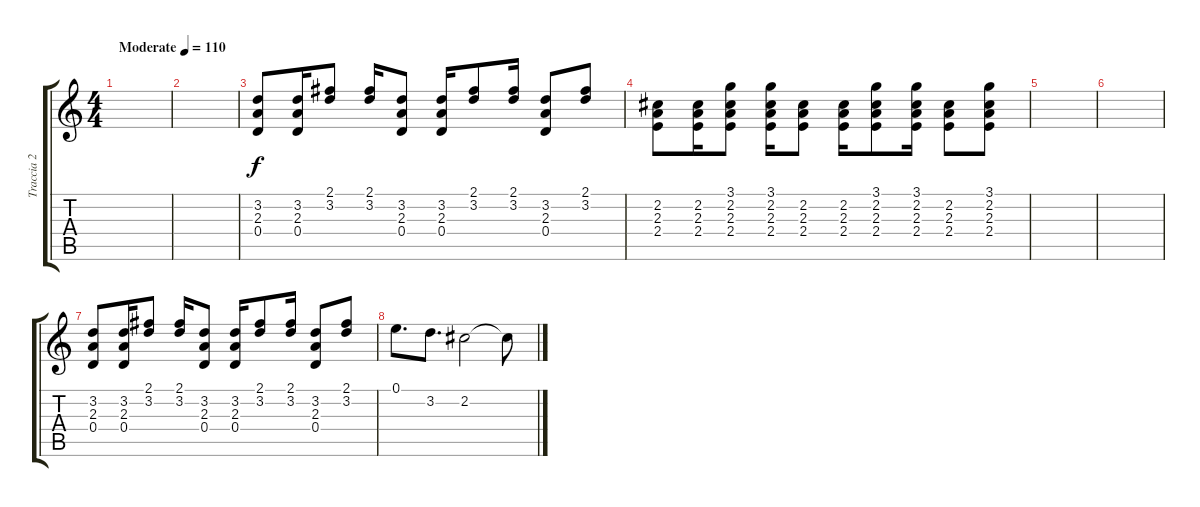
\track ("Traccia 2" "Traccia 2") {instrument acousticguitarsteel}
\staff {score tabs}
\tuning (E4 B3 G3 D3 A2 E2) {hide}
\ts (4 4)
\tempo (110 "Moderate")
\clef g2
\ks c
|
|
(3.2 2.3 0.4).8 (3.2 2.3 0.4).16 (2.1 3.2).8 (2.1 3.2).16 (3.2 2.3 0.4).8 (3.2 2.3 0.4).16 (2.1 3.2).8 (2.1 3.2).16 (3.2 2.3 0.4).8 (2.1 3.2).8 |
(2.2 2.3 2.4).8 (2.2 2.3 2.4).16 (3.1 2.2 2.3 2.4).8 (3.1 2.2 2.3 2.4).16 (2.2 2.3 2.4).8 (2.2 2.3 2.4).16 (3.1 2.2 2.3 2.4).8 (3.1 2.2 2.3 2.4).16 (2.2 2.3 2.4).8 (3.1 2.2 2.3 2.4).8 |
|
|
(3.2 2.3 0.4).8 (3.2 2.3 0.4).16 (2.1 3.2).8 (2.1 3.2).16 (3.2 2.3 0.4).8 (3.2 2.3 0.4).16 (2.1 3.2).8 (2.1 3.2).16 (3.2 2.3 0.4).8 (2.1 3.2).8 |
0.1.8{d} 3.2.8{d} 2.2.2 2.2{t}.8
